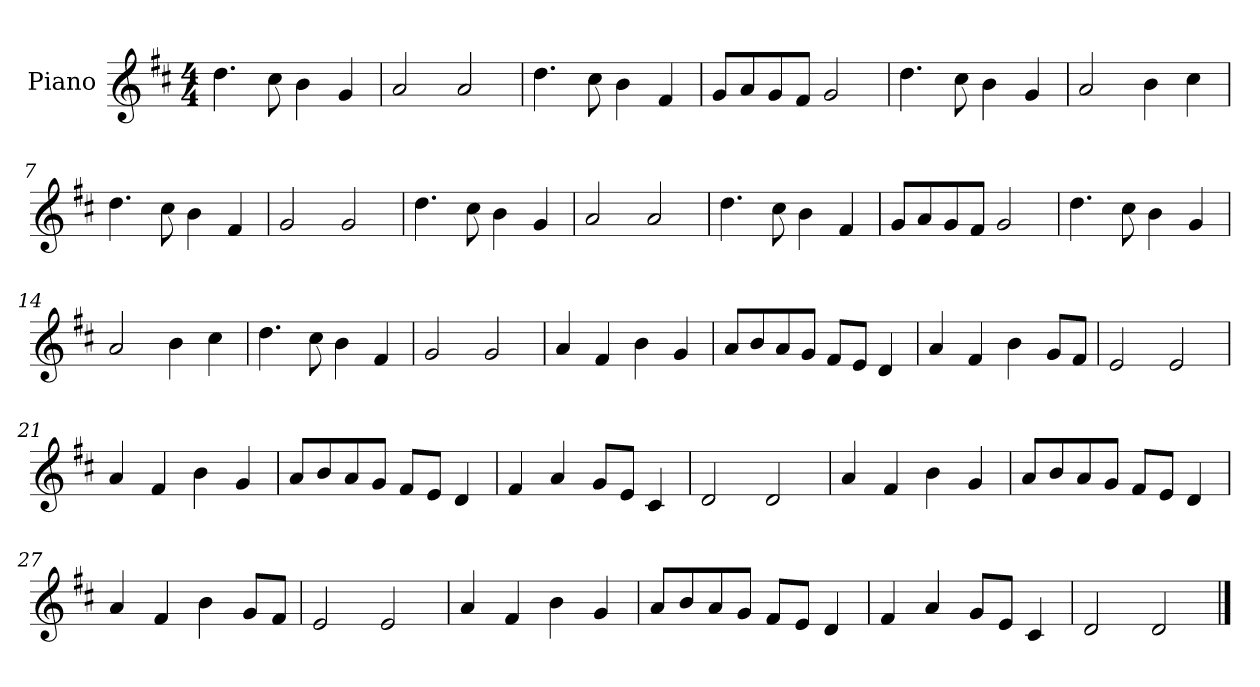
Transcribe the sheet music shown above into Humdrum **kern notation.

**kern
*part1
*staff1
*I"Piano
*I'Pno
*clefG2
*k[f#c#]
*M4/4
=1
4.dd\
8cc#\
4b\
4g/
=2
2a/
2a/
=3
4.dd\
8cc#\
4b\
4f#/
=4
8g/L
8a/
8g/
8f#/J
2g/
=5
4.dd\
8cc#\
4b\
4g/
=6
2a/
4b\
4cc#\
=7
4.dd\
8cc#\
4b\
4f#/
=8
2g/
2g/
=9
4.dd\
8cc#\
4b\
4g/
=10
2a/
2a/
=11
4.dd\
8cc#\
4b\
4f#/
=12
8g/L
8a/
8g/
8f#/J
2g/
=13
4.dd\
8cc#\
4b\
4g/
=14
2a/
4b\
4cc#\
=15
4.dd\
8cc#\
4b\
4f#/
=16
2g/
2g/
=17
4a/
4f#/
4b\
4g/
=18
8a/L
8b/
8a/
8g/J
8f#/L
8e/J
4d/
=19
4a/
4f#/
4b\
8g/L
8f#/J
=20
2e/
2e/
=21
4a/
4f#/
4b\
4g/
=22
8a/L
8b/
8a/
8g/J
8f#/L
8e/J
4d/
=23
4f#/
4a/
8g/L
8e/J
4c#/
=24
2d/
2d/
=25
4a/
4f#/
4b\
4g/
=26
8a/L
8b/
8a/
8g/J
8f#/L
8e/J
4d/
=27
4a/
4f#/
4b\
8g/L
8f#/J
=28
2e/
2e/
=29
4a/
4f#/
4b\
4g/
=30
8a/L
8b/
8a/
8g/J
8f#/L
8e/J
4d/
=31
4f#/
4a/
8g/L
8e/J
4c#/
=32
2d/
2d/
==
*-
